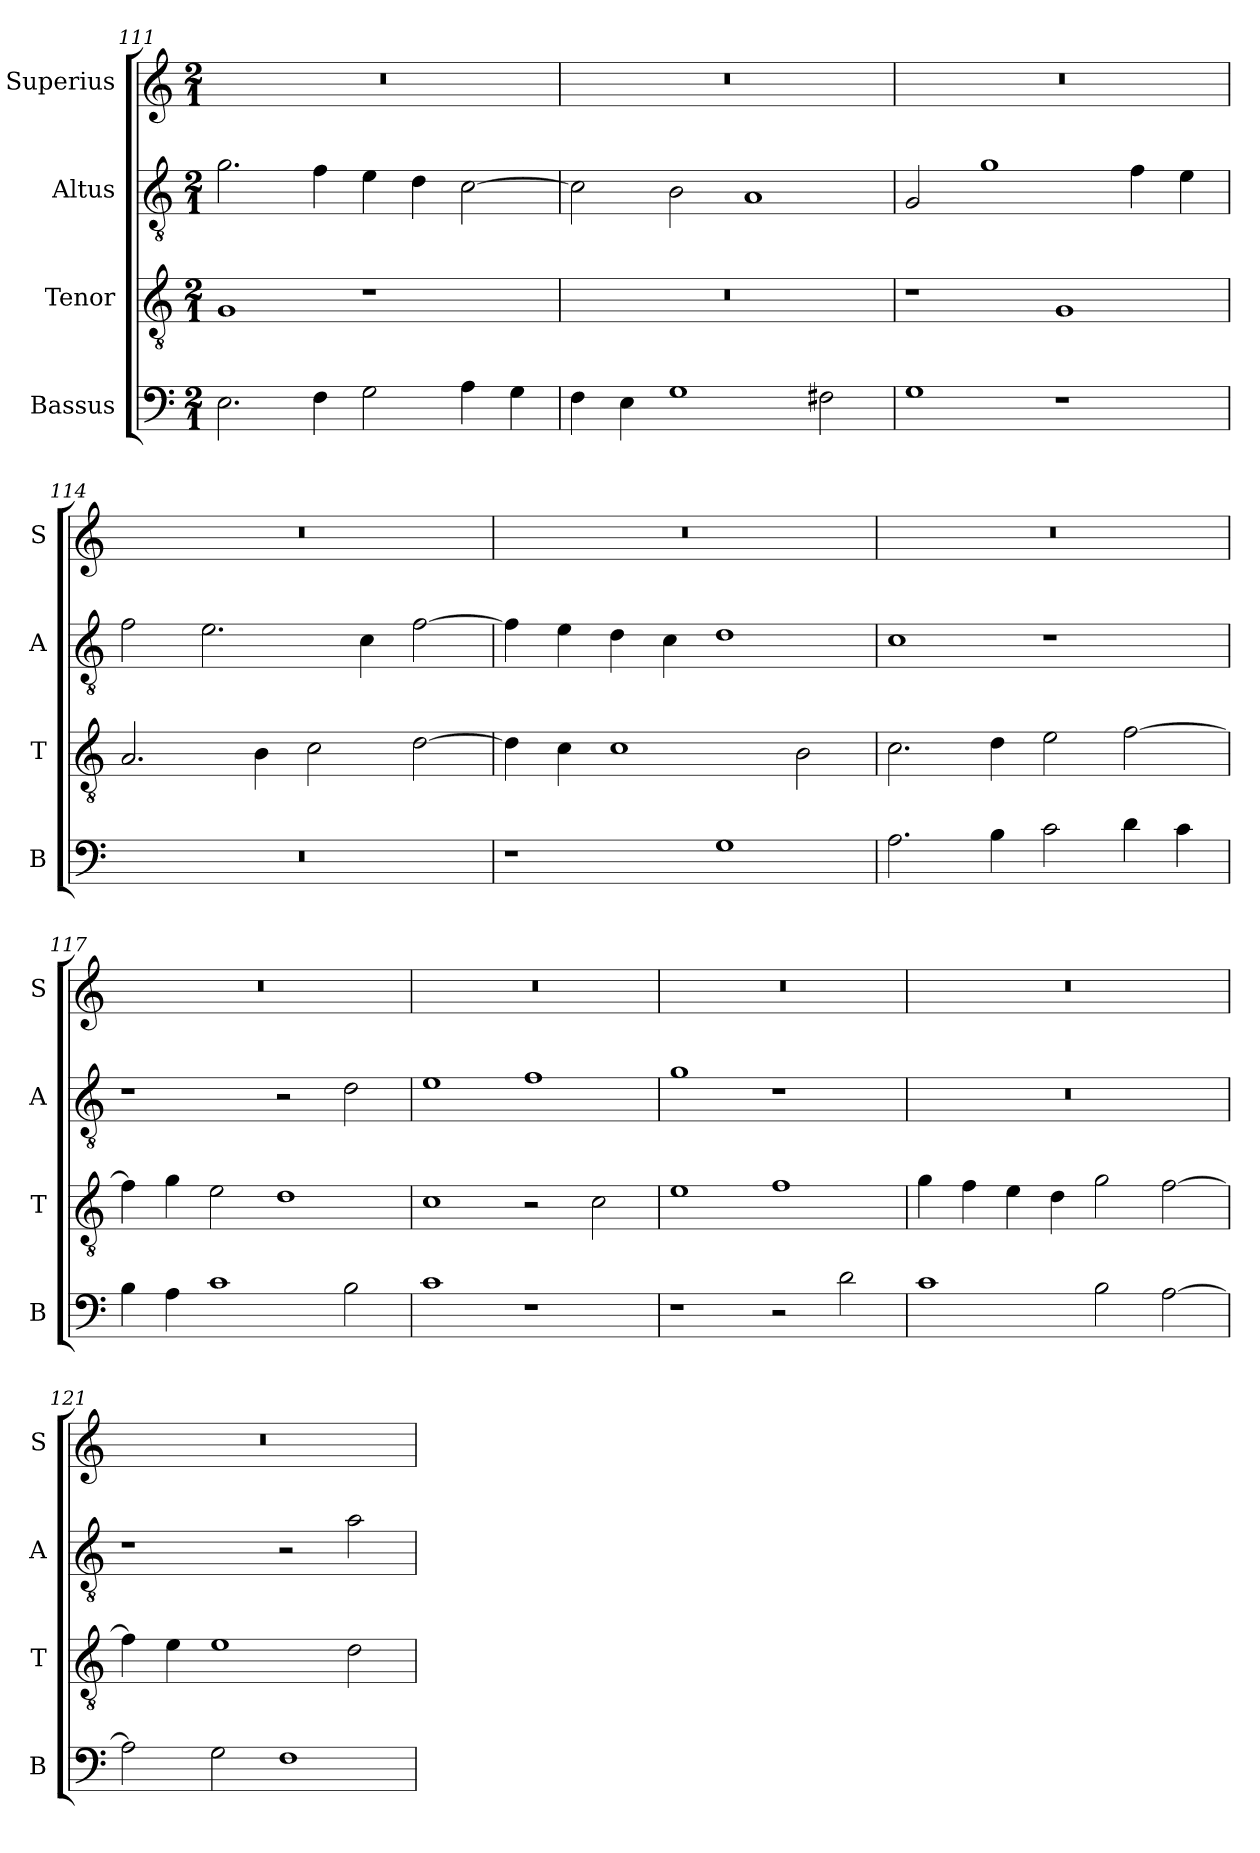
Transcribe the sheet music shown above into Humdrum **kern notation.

**kern	**kern	**kern	**kern
*part4	*part3	*part2	*part1
*staff4	*staff3	*staff2	*staff1
*I"Bassus	*I"Tenor	*I"Altus	*I"Superius
*I'B	*I'T	*I'A	*I'S
*clefF4	*clefGv2	*clefGv2	*clefG2
*k[]	*k[]	*k[]	*k[]
*M2/1	*M2/1	*M2/1	*M2/1
=111	=111	=111	=111
2.E	1G	2.g	0r
4F	.	4f	.
2G	1r	4e	.
.	.	4d	.
4A	.	[2c	.
4G	.	.	.
=112	=112	=112	=112
4F	0r	2c]	0r
4E	.	.	.
1G	.	2B	.
.	.	1A	.
2F#X	.	.	.
=113	=113	=113	=113
1G	1r	2G	0r
.	.	1g	.
1r	1G	.	.
.	.	4f	.
.	.	4e	.
=114	=114	=114	=114
0r	2.A	2f	0r
.	.	2.e	.
.	4B	.	.
.	2c	.	.
.	.	4c	.
.	[2d	[2f	.
=115	=115	=115	=115
1r	4d]	4f]	0r
.	4c	4e	.
.	1c	4d	.
.	.	4c	.
1G	.	1d	.
.	2B	.	.
=116	=116	=116	=116
2.A	2.c	1c	0r
4B	4d	.	.
2c	2e	1r	.
4d	[2f	.	.
4c	.	.	.
=117	=117	=117	=117
4B	4f]	1r	0r
4A	4g	.	.
1c	2e	.	.
.	1d	2r	.
2B	.	2d	.
=118	=118	=118	=118
1c	1c	1e	0r
1r	2r	1f	.
.	2c	.	.
=119	=119	=119	=119
1r	1e	1g	0r
2r	1f	1r	.
2d	.	.	.
=120	=120	=120	=120
1c	4g	0r	0r
.	4f	.	.
.	4e	.	.
.	4d	.	.
2B	2g	.	.
[2A	[2f	.	.
=121	=121	=121	=121
2A]	4f]	1r	0r
.	4e	.	.
2G	1e	.	.
1F	.	2r	.
.	2d	2a	.
=	=	=	=
*-	*-	*-	*-
